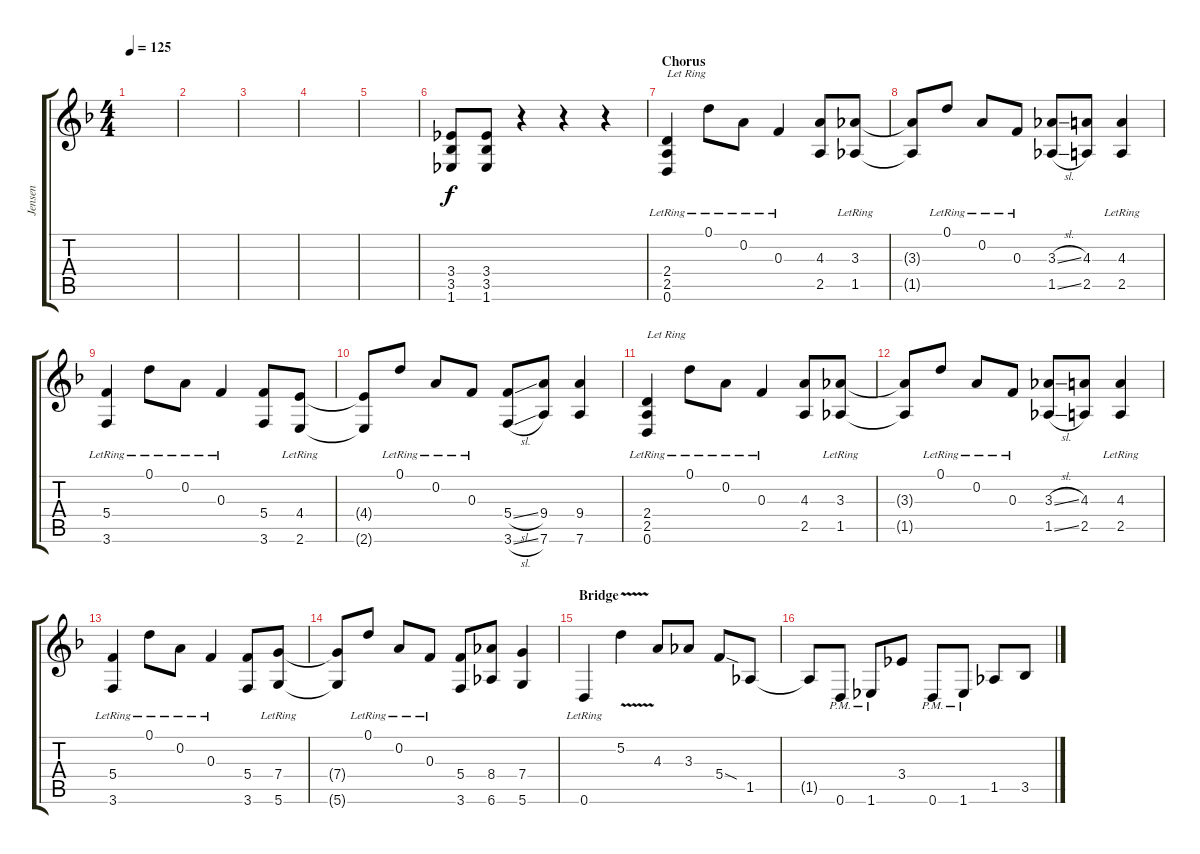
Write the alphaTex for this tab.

\track ("Jensen" "Jensen") {instrument distortionguitar}
\staff {score tabs}
\tuning (D4 A3 F3 C3 G2 D2) {hide}
\ts (4 4)
\tempo 125
\clef g2
\ks dminor
|
|
|
|
|
(3.4 3.5 1.6).8 (3.4 3.5 1.6).8 r.4 r.4 r.4 |
\section ("" "Chorus")
(2.4{lr} 2.5{lr} 0.6{lr}).4{txt "Let Ring"} 0.1{lr}.8 0.2{lr}.8 0.3{lr}.4 (4.3 2.5).8 (3.3{lr} 1.5{lr}).8 |
(3.3{t} 1.5{t}).8 0.1{lr}.8 0.2{lr}.8 0.3{lr}.8 (3.3{sl} 1.5{sl}).8 (4.3 2.5).8 (4.3{lr} 2.5{lr}).4 |
(5.4{lr} 3.6{lr}).4 0.1{lr}.8 0.2{lr}.8 0.3{lr}.4 (5.4 3.6).8 (4.4{lr} 2.6{lr}).8 |
(4.4{t} 2.6{t}).8 0.1{lr}.8 0.2{lr}.8 0.3{lr}.8 (5.4{sl} 3.6{sl}).8 (9.4 7.6).8 (9.4 7.6).4 |
(2.4{lr} 2.5{lr} 0.6{lr}).4{txt "Let Ring"} 0.1{lr}.8 0.2{lr}.8 0.3{lr}.4 (4.3 2.5).8 (3.3{lr} 1.5{lr}).8 |
(3.3{t} 1.5{t}).8 0.1{lr}.8 0.2{lr}.8 0.3{lr}.8 (3.3{sl} 1.5{sl}).8 (4.3 2.5).8 (4.3{lr} 2.5{lr}).4 |
(5.4{lr} 3.6{lr}).4 0.1{lr}.8 0.2{lr}.8 0.3{lr}.4 (5.4 3.6).8 (7.4{lr} 5.6{lr}).8 |
(7.4{t} 5.6{t}).8 0.1{lr}.8 0.2{lr}.8 0.3{lr}.8 (5.4 3.6).8 (8.4 6.6).8 (7.4 5.6).4 |
\section ("" "Bridge")
0.6{lr}.4 5.2{v}.4 4.3.8 3.3.8 5.4{sod}.8 1.5.8 |
1.5{t}.8 0.6{pm}.8 1.6{pm}.8 3.4.8 0.6{pm}.8 1.6{pm}.8 1.5.8 3.5.8
